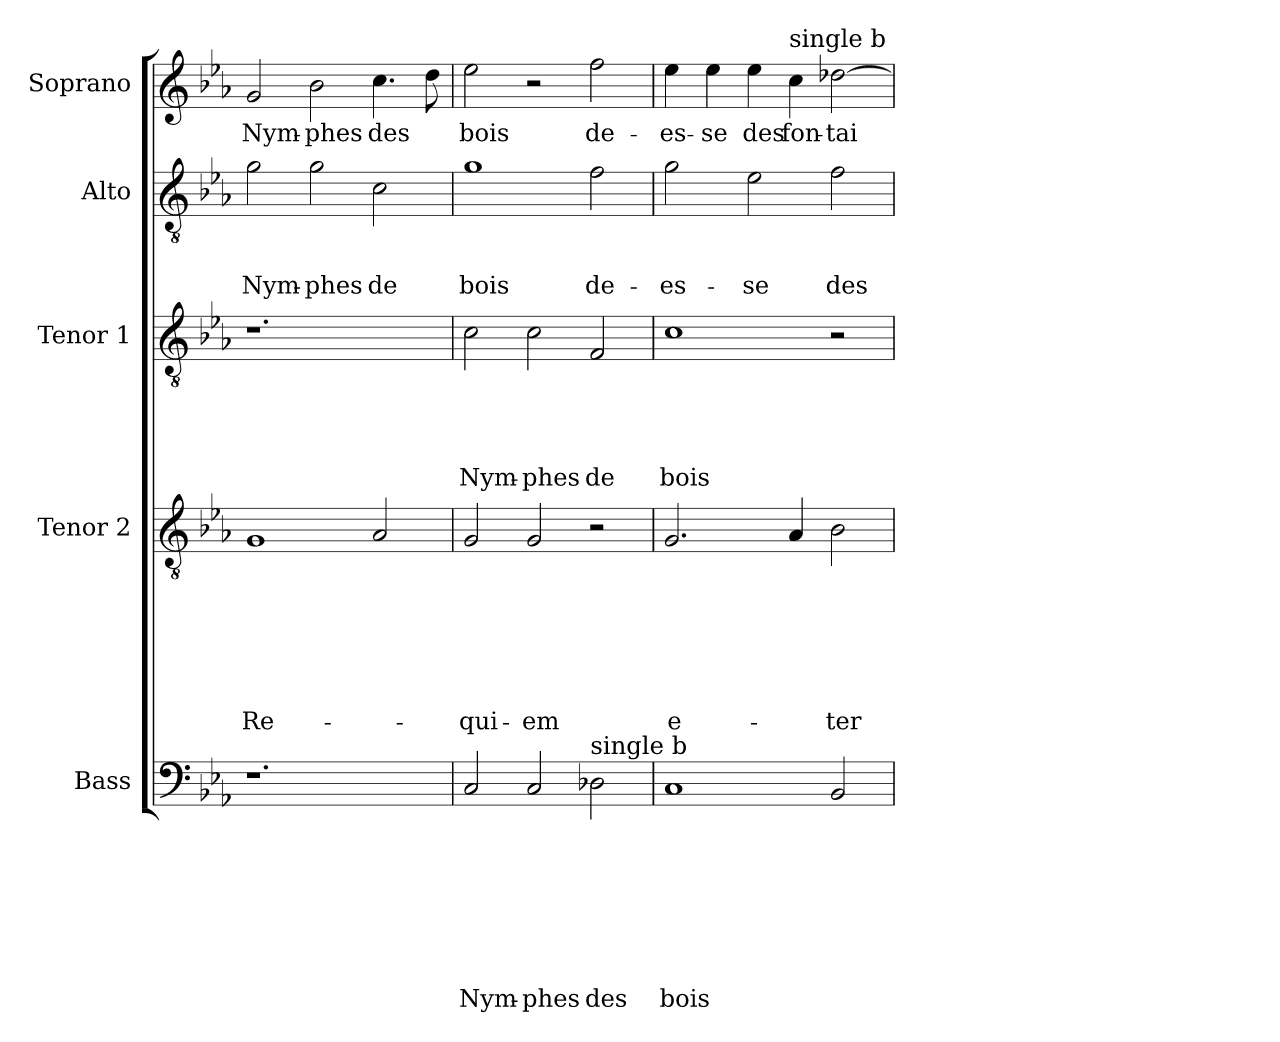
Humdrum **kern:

**kern	**text	**text	**text	**text	**text	**text	**text	**text	**kern	**text	**text	**text	**text	**text	**text	**text	**kern	**text	**text	**text	**text	**text	**kern	**text	**text	**text	**kern	**text
*part5	*part5	*part5	*part5	*part5	*part5	*part5	*part5	*part5	*part4	*part4	*part4	*part4	*part4	*part4	*part4	*part4	*part3	*part3	*part3	*part3	*part3	*part3	*part2	*part2	*part2	*part2	*part1	*part1
*staff5	*staff5	*staff5	*staff5	*staff5	*staff5	*staff5	*staff5	*staff5	*staff4	*staff4	*staff4	*staff4	*staff4	*staff4	*staff4	*staff4	*staff3	*staff3	*staff3	*staff3	*staff3	*staff3	*staff2	*staff2	*staff2	*staff2	*staff1	*staff1
*I"Bass	*	*	*	*	*	*	*	*	*I"Tenor 2	*	*	*	*	*	*	*	*I"Tenor 1	*	*	*	*	*	*I"Alto	*	*	*	*I"Soprano	*
*I'B	*	*	*	*	*	*	*	*	*I'T2	*	*	*	*	*	*	*	*I'T1	*	*	*	*	*	*I'A	*	*	*	*I'S	*
*clefF4	*	*	*	*	*	*	*	*	*clefGv2	*	*	*	*	*	*	*	*clefGv2	*	*	*	*	*	*clefGv2	*	*	*	*clefG2	*
*k[b-e-a-]	*	*	*	*	*	*	*	*	*k[b-e-a-]	*	*	*	*	*	*	*	*k[b-e-a-]	*	*	*	*	*	*k[b-e-a-]	*	*	*	*k[b-e-a-]	*
*E-:	*	*	*	*	*	*	*	*	*E-:	*	*	*	*	*	*	*	*E-:	*	*	*	*	*	*E-:	*	*	*	*E-:	*
=1	=1	=1	=1	=1	=1	=1	=1	=1	=1	=1	=1	=1	=1	=1	=1	=1	=1	=1	=1	=1	=1	=1	=1	=1	=1	=1	=1	=1
!	!	!	!	!	!	!	!	!	!	!	!	!	!	!	!	!LO:LY:b	!	!	!	!	!	!	!	!	!	!LO:LY:b	!	!LO:LY:b
1.r	.	.	.	.	.	.	.	.	1G	.	.	.	.	.	.	Re-	1.r	.	.	.	.	.	2g\	.	.	Nym-	2g/	Nym-
!	!	!	!	!	!	!	!	!	!	!	!	!	!	!	!	!	!	!	!	!	!	!	!	!	!	!LO:LY:b	!	!LO:LY:b
.	.	.	.	.	.	.	.	.	.	.	.	.	.	.	.	.	.	.	.	.	.	.	2g\	.	.	-phes	2b-\	-phes
!	!	!	!	!	!	!	!	!	!	!	!	!	!	!	!	!	!	!	!	!	!	!	!	!	!	!LO:LY:b	!	!LO:LY:b
.	.	.	.	.	.	.	.	.	2A-/	.	.	.	.	.	.	.	.	.	.	.	.	.	2c\	.	.	de	4.cc\	des
.	.	.	.	.	.	.	.	.	.	.	.	.	.	.	.	.	.	.	.	.	.	.	.	.	.	.	8dd\	.
=2	=2	=2	=2	=2	=2	=2	=2	=2	=2	=2	=2	=2	=2	=2	=2	=2	=2	=2	=2	=2	=2	=2	=2	=2	=2	=2	=2	=2
!	!	!	!	!	!	!	!	!LO:LY:b	!	!	!	!	!	!	!	!LO:LY:b	!	!	!	!	!	!LO:LY:b	!	!	!	!LO:LY:b	!	!LO:LY:b
2C/	.	.	.	.	.	.	.	Nym-	2G/	.	.	.	.	.	.	-qui-	2c\	.	.	.	.	Nym-	1g	.	.	bois	2ee-\	bois
!	!	!	!	!	!	!	!	!LO:LY:b	!	!	!	!	!	!	!	!LO:LY:b	!	!	!	!	!	!LO:LY:b	!	!	!	!	!	!
2C/	.	.	.	.	.	.	.	-phes	2G/	.	.	.	.	.	.	-em	2c\	.	.	.	.	-phes	.	.	.	.	2r	.
!LO:TX:a:t=single b	!	!	!	!	!	!	!	!	!	!	!	!	!	!	!	!	!	!	!	!	!	!	!	!	!	!	!	!
!	!	!	!	!	!	!	!	!LO:LY:b	!	!	!	!	!	!	!	!	!	!	!	!	!	!LO:LY:b	!	!	!	!LO:LY:b	!	!LO:LY:b
2D-\	.	.	.	.	.	.	.	des	2r	.	.	.	.	.	.	.	2F/	.	.	.	.	de	2f\	.	.	de-	2ff\	de-
=3	=3	=3	=3	=3	=3	=3	=3	=3	=3	=3	=3	=3	=3	=3	=3	=3	=3	=3	=3	=3	=3	=3	=3	=3	=3	=3	=3	=3
!	!	!	!	!	!	!	!	!LO:LY:b	!	!	!	!	!	!	!	!LO:LY:b	!	!	!	!	!	!LO:LY:b	!	!	!	!LO:LY:b	!	!LO:LY:b
1C	.	.	.	.	.	.	.	bois	2.G/	.	.	.	.	.	.	e-	1c	.	.	.	.	bois	2g\	.	.	-es-	4ee-\	-es-
!	!	!	!	!	!	!	!	!	!	!	!	!	!	!	!	!	!	!	!	!	!	!	!	!	!	!	!	!LO:LY:b
.	.	.	.	.	.	.	.	.	.	.	.	.	.	.	.	.	.	.	.	.	.	.	.	.	.	.	4ee-\	-se
!	!	!	!	!	!	!	!	!	!	!	!	!	!	!	!	!	!	!	!	!	!	!	!	!	!	!LO:LY:b	!	!LO:LY:b
.	.	.	.	.	.	.	.	.	.	.	.	.	.	.	.	.	.	.	.	.	.	.	2e-\	.	.	-se	4ee-\	des
!	!	!	!	!	!	!	!	!	!	!	!	!	!	!	!	!	!	!	!	!	!	!	!	!	!	!	!LO:TX:a:t=single b	!
!	!	!	!	!	!	!	!	!	!	!	!	!	!	!	!	!	!	!	!	!	!	!	!	!	!	!	!	!LO:LY:b
.	.	.	.	.	.	.	.	.	4A-/	.	.	.	.	.	.	.	.	.	.	.	.	.	.	.	.	.	4cc\	fon-
!	!	!	!	!	!	!	!	!	!	!	!	!	!	!	!	!LO:LY:b	!	!	!	!	!	!	!	!	!	!LO:LY:b	!	!LO:LY:b
2BB-/	.	.	.	.	.	.	.	.	2B-\	.	.	.	.	.	.	-ter-	2r	.	.	.	.	.	2f\	.	.	des-	[>2dd-\	-tai-
=	=	=	=	=	=	=	=	=	=	=	=	=	=	=	=	=	=	=	=	=	=	=	=	=	=	=	=	=
*-	*-	*-	*-	*-	*-	*-	*-	*-	*-	*-	*-	*-	*-	*-	*-	*-	*-	*-	*-	*-	*-	*-	*-	*-	*-	*-	*-	*-
